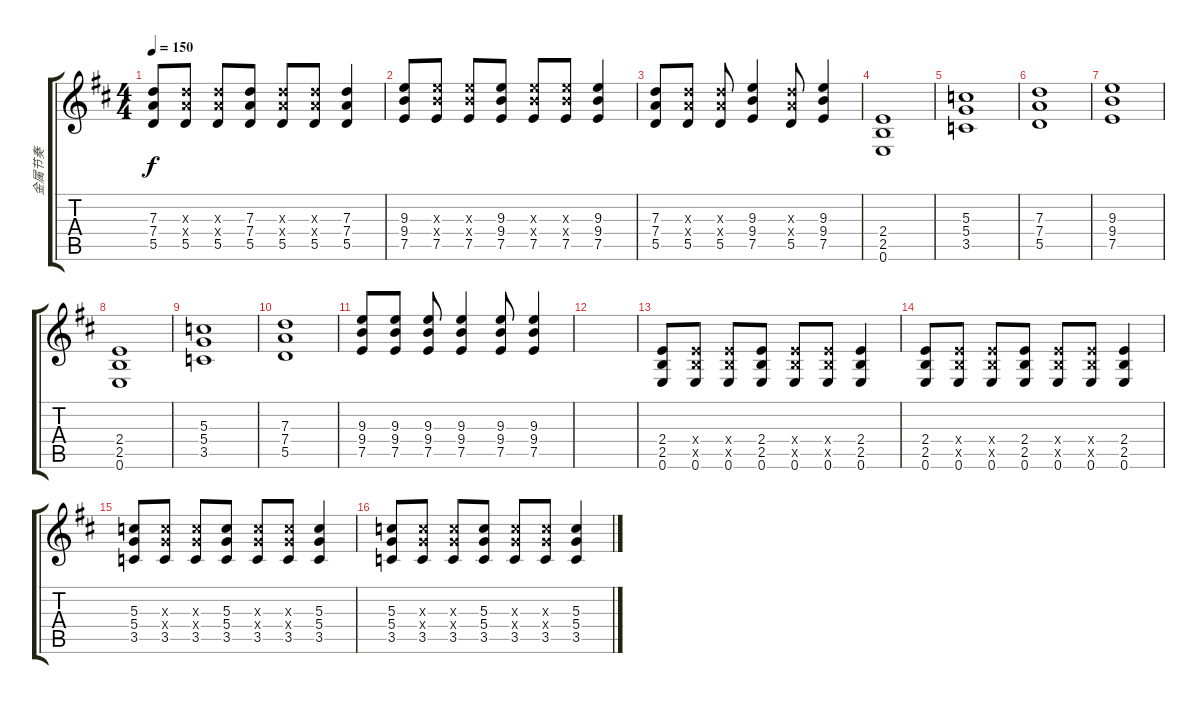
\track ("金属节奏" "金属节奏") {instrument overdrivenguitar}
\staff {score tabs}
\tuning (E4 B3 G3 D3 A2 E2) {hide}
\ts (4 4)
\tempo 150
\clef g2
\ks bminor
(7.3 7.4 5.5).8{dy f} (7.3{x} 7.4{x} 5.5).8 (7.3{x} 7.4{x} 5.5).8 (7.3 7.4 5.5).8 (7.3{x} 7.4{x} 5.5).8 (7.3{x} 7.4{x} 5.5).8 (7.3 7.4 5.5).4 |
(9.3 9.4 7.5).8 (9.3{x} 9.4{x} 7.5).8 (9.3{x} 9.4{x} 7.5).8 (9.3 9.4 7.5).8 (9.3{x} 9.4{x} 7.5).8 (9.3{x} 9.4{x} 7.5).8 (9.3 9.4 7.5).4 |
(7.3 7.4 5.5).8 (7.3{x} 7.4{x} 5.5).8 (7.3{x} 7.4{x} 5.5).8 (9.3 9.4 7.5).4 (7.3{x} 7.4{x} 5.5).8 (9.3 9.4 7.5).4 |
(2.4 2.5 0.6).1 |
(5.3 5.4 3.5).1 |
(7.3 7.4 5.5).1 |
(9.3 9.4 7.5).1 |
(2.4 2.5 0.6).1 |
(5.3 5.4 3.5).1 |
(7.3 7.4 5.5).1 |
(9.3 9.4 7.5).8 (9.3 9.4 7.5).8 (9.3 9.4 7.5).8 (9.3 9.4 7.5).4 (9.3 9.4 7.5).8 (9.3 9.4 7.5).4 |
|
(2.4 2.5 0.6).8 (2.4{x} 2.5{x} 0.6).8 (2.4{x} 2.5{x} 0.6).8 (2.4 2.5 0.6).8 (2.4{x} 2.5{x} 0.6).8 (2.4{x} 2.5{x} 0.6).8 (2.4 2.5 0.6).4 |
(2.4 2.5 0.6).8 (2.4{x} 2.5{x} 0.6).8 (2.4{x} 2.5{x} 0.6).8 (2.4 2.5 0.6).8 (2.4{x} 2.5{x} 0.6).8 (2.4{x} 2.5{x} 0.6).8 (2.4 2.5 0.6).4 |
(5.3 5.4 3.5).8 (5.3{x} 5.4{x} 3.5).8 (5.3{x} 5.4{x} 3.5).8 (5.3 5.4 3.5).8 (5.3{x} 5.4{x} 3.5).8 (5.3{x} 5.4{x} 3.5).8 (5.3 5.4 3.5).4 |
(5.3 5.4 3.5).8 (5.3{x} 5.4{x} 3.5).8 (5.3{x} 5.4{x} 3.5).8 (5.3 5.4 3.5).8 (5.3{x} 5.4{x} 3.5).8 (5.3{x} 5.4{x} 3.5).8 (5.3 5.4 3.5).4
